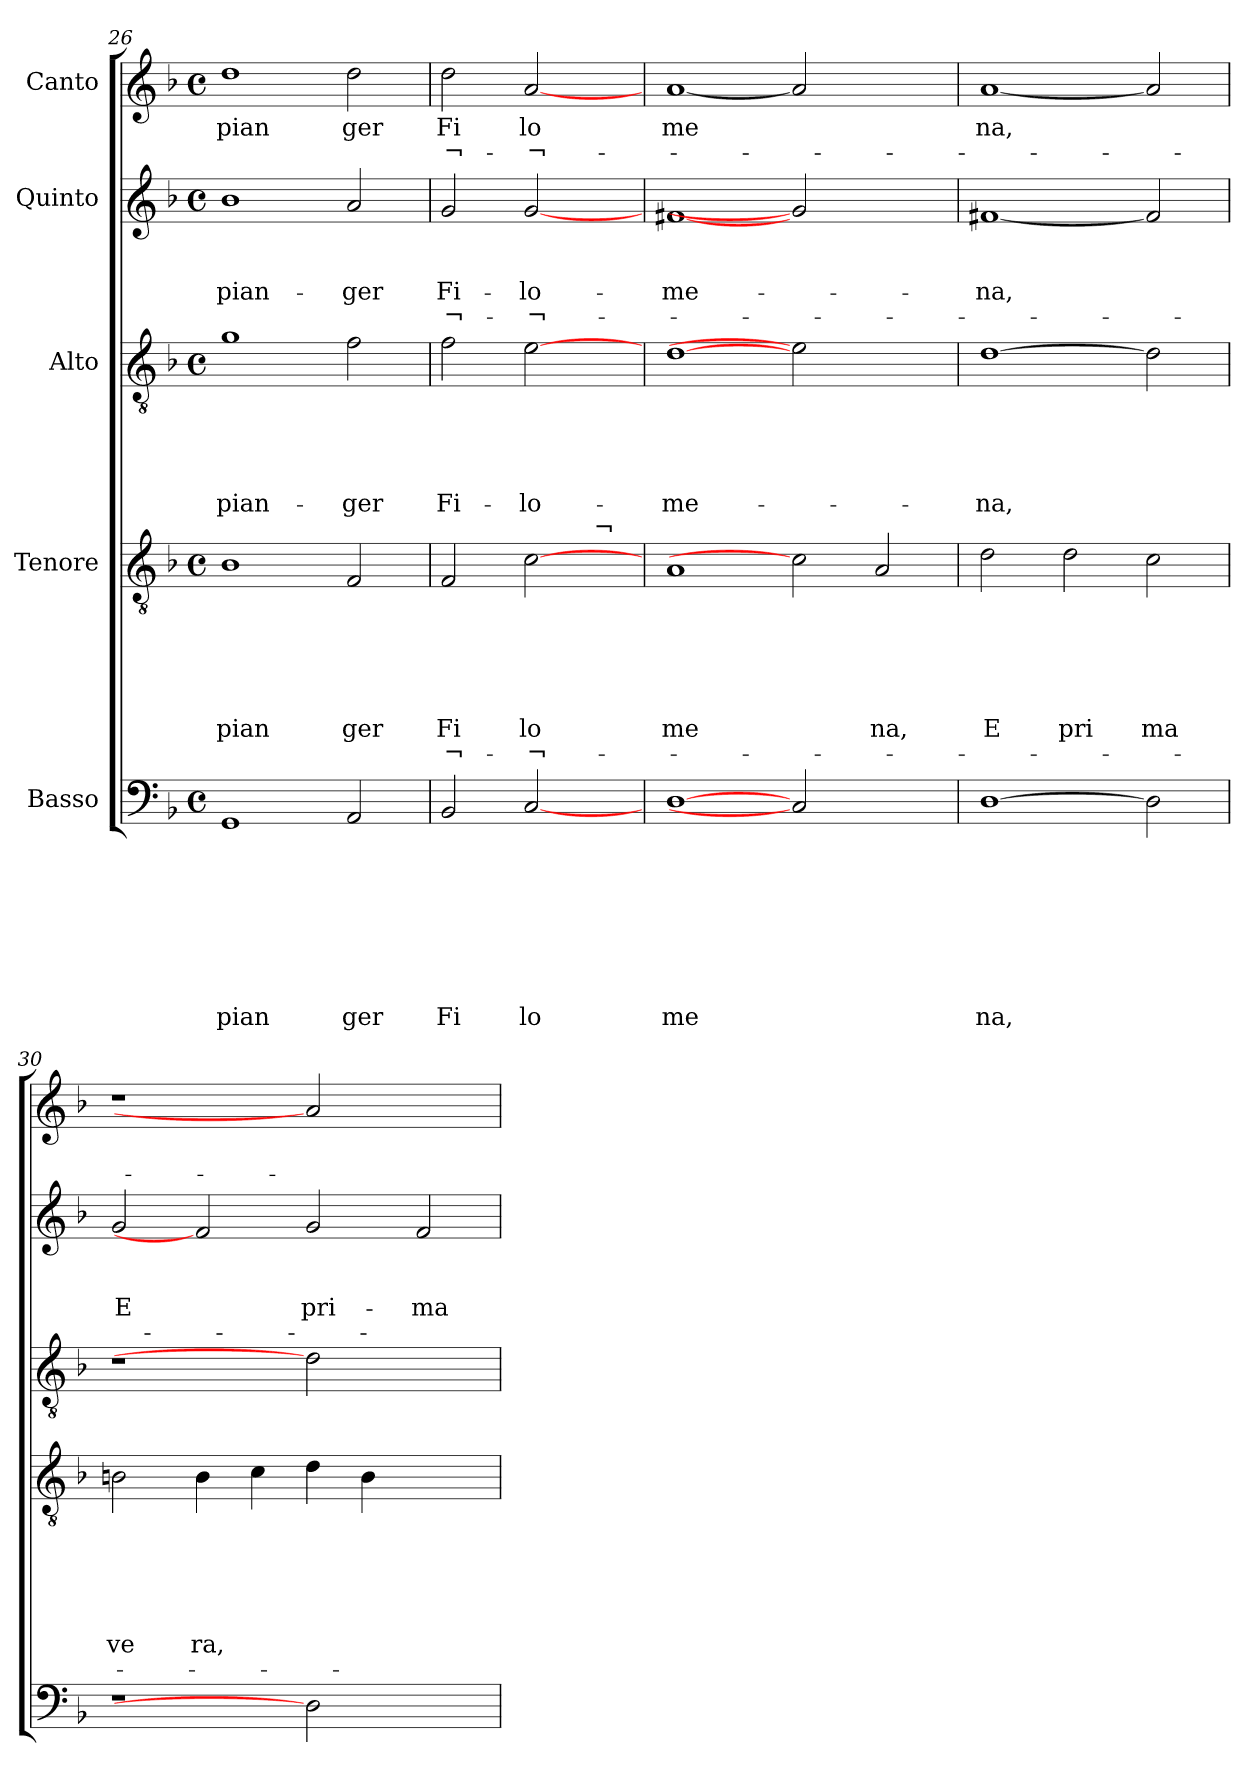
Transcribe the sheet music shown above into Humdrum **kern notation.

**kern	**text	**text	**text	**text	**text	**text	**text	**text	**kern	**text	**text	**text	**text	**text	**text	**text	**kern	**text	**text	**text	**text	**text	**kern	**text	**text	**text	**text	**kern	**text	**text
*part5	*part5	*part5	*part5	*part5	*part5	*part5	*part5	*part5	*part4	*part4	*part4	*part4	*part4	*part4	*part4	*part4	*part3	*part3	*part3	*part3	*part3	*part3	*part2	*part2	*part2	*part2	*part2	*part1	*part1	*part1
*staff5	*staff5	*staff5	*staff5	*staff5	*staff5	*staff5	*staff5	*staff5	*staff4	*staff4	*staff4	*staff4	*staff4	*staff4	*staff4	*staff4	*staff3	*staff3	*staff3	*staff3	*staff3	*staff3	*staff2	*staff2	*staff2	*staff2	*staff2	*staff1	*staff1	*staff1
*I"Basso	*	*	*	*	*	*	*	*	*I"Tenore	*	*	*	*	*	*	*	*I"Alto	*	*	*	*	*	*I"Quinto	*	*	*	*	*I"Canto	*	*
!!LO:PB:g=z
*clefF4	*	*	*	*	*	*	*	*	*clefGv2	*	*	*	*	*	*	*	*clefGv2	*	*	*	*	*	*clefG2	*	*	*	*	*clefG2	*	*
*k[b-]	*	*	*	*	*	*	*	*	*k[b-]	*	*	*	*	*	*	*	*k[b-]	*	*	*	*	*	*k[b-]	*	*	*	*	*k[b-]	*	*
*F:	*	*	*	*	*	*	*	*	*F:	*	*	*	*	*	*	*	*F:	*	*	*	*	*	*F:	*	*	*	*	*F:	*	*
*M4/4	*	*	*	*	*	*	*	*	*M4/4	*	*	*	*	*	*	*	*M4/4	*	*	*	*	*	*M4/4	*	*	*	*	*M4/4	*	*
*met(c)	*	*	*	*	*	*	*	*	*met(c)	*	*	*	*	*	*	*	*met(c)	*	*	*	*	*	*met(c)	*	*	*	*	*met(c)	*	*
=26	=26	=26	=26	=26	=26	=26	=26	=26	=26	=26	=26	=26	=26	=26	=26	=26	=26	=26	=26	=26	=26	=26	=26	=26	=26	=26	=26	=26	=26	=26
!	!	!	!	!	!	!	!	!LO:LY:b	!	!	!	!	!	!	!LO:LY:b	!	!	!	!	!	!	!LO:LY:b	!	!	!	!LO:LY:b	!	!	!LO:LY:b	!
1GG	.	.	.	.	.	.	.	pian	1B-	.	.	.	.	.	pian	.	1g	.	.	.	.	pian-	1b-	.	.	pian-	.	1dd	pian	.
!	!	!	!	!	!	!	!	!LO:LY:b	!	!	!	!	!	!	!LO:LY:b	!	!	!	!	!	!	!LO:LY:b	!	!	!	!LO:LY:b	!	!	!LO:LY:b	!
2AA/	.	.	.	.	.	.	.	ger	2F/	.	.	.	.	.	ger	.	2f\	.	.	.	.	-ger	2a/	.	.	-ger	.	2dd\	ger	.
=27	=27	=27	=27	=27	=27	=27	=27	=27	=27	=27	=27	=27	=27	=27	=27	=27	=27	=27	=27	=27	=27	=27	=27	=27	=27	=27	=27	=27	=27	=27
!	!	!	!	!	!	!	!	!	!LO:TX:a:t=¬	!	!	!	!	!	!	!	!	!	!	!	!	!	!	!	!	!	!	!	!	!
!	!	!	!	!	!	!	!	!LO:LY:b	!	!	!	!	!	!	!LO:LY:b	!LO:LY:b	!	!	!	!	!	!LO:LY:b	!	!	!	!LO:LY:b	!LO:LY:b	!	!LO:LY:b	!LO:LY:b
*	*	*	*	*	*	*	*	*	*^	*	*	*	*	*	*	*	*	*	*	*	*	*	*	*	*	*	*	*	*	*
2BB-/	.	.	.	.	.	.	.	Fi	2F/	2ryy	.	.	.	.	.	Fi	¬-	2f\	.	.	.	.	Fi-	2g/	.	.	Fi-	¬-	2dd\	Fi	-¬-
!	!	!	!	!	!	!	!	!LO:LY:b	!	!	!	!	!	!	!	!LO:LY:b	!LO:LY:b	!	!	!	!	!	!LO:LY:b	!	!	!	!LO:LY:b	!LO:LY:b	!	!LO:LY:b	!LO:LY:b
[2C	.	.	.	.	.	.	.	lo	[2c	4ryy	.	.	.	.	.	lo	-¬-	[2e	.	.	.	.	-lo-	[2g	.	.	-lo-	-¬-	[2a	lo	-¬-
.	.	.	.	.	.	.	.	.	.	32ryy	.	.	.	.	.	.	.	.	.	.	.	.	.	.	.	.	.	.	.	.	.
!	!	!	!	!	!	!	!	!	!	!LO:TX:a:t=¬	!	!	!	!	!	!	!	!	!	!	!	!	!	!	!	!	!	!	!	!	!
.	.	.	.	.	.	.	.	.	.	8..ryy	.	.	.	.	.	.	.	.	.	.	.	.	.	.	.	.	.	.	.	.	.
=28	=28	=28	=28	=28	=28	=28	=28	=28	=28	=28	=28	=28	=28	=28	=28	=28	=28	=28	=28	=28	=28	=28	=28	=28	=28	=28	=28	=28	=28	=28	=28
!	!	!	!	!	!	!	!	!LO:LY:b	!	!	!	!	!	!	!	!LO:LY:b	!	!	!	!	!	!	!LO:LY:b	!	!	!	!LO:LY:b	!	!	!LO:LY:b	!
*	*	*	*	*	*	*	*	*	*v	*v	*	*	*	*	*	*	*	*	*	*	*	*	*	*	*	*	*	*	*	*	*
[1D	.	.	.	.	.	.	.	me	1A	.	.	.	.	.	me	.	[1d	.	.	.	.	-me-	[1f#X	.	.	-me-	.	[1a	me	.
2C]	.	.	.	.	.	.	.	.	2c]	.	.	.	.	.	.	.	2e]	.	.	.	.	.	2g]	.	.	.	.	2a]	.	.
!	!	!	!	!	!	!	!	!	!	!	!	!	!	!	!LO:LY:b	!	!	!	!	!	!	!	!	!	!	!	!	!	!	!
2ryy	.	.	.	.	.	.	.	.	2A/	.	.	.	.	.	na,	.	2ryy	.	.	.	.	.	2ryy	.	.	.	.	2ryy	.	.
=29	=29	=29	=29	=29	=29	=29	=29	=29	=29	=29	=29	=29	=29	=29	=29	=29	=29	=29	=29	=29	=29	=29	=29	=29	=29	=29	=29	=29	=29	=29
!	!	!	!	!	!	!	!	!LO:LY:b	!	!	!	!	!	!	!LO:LY:b	!	!	!	!	!	!	!LO:LY:b	!	!	!	!LO:LY:b	!	!	!LO:LY:b	!
[1D	.	.	.	.	.	.	.	na,	2d\	.	.	.	.	.	E	.	[1d	.	.	.	.	-na,	[1f#X	.	.	-na,	.	[1a	na,	.
!	!	!	!	!	!	!	!	!	!	!	!	!	!	!	!LO:LY:b	!	!	!	!	!	!	!	!	!	!	!	!	!	!	!
.	.	.	.	.	.	.	.	.	2d\	.	.	.	.	.	pri	.	.	.	.	.	.	.	.	.	.	.	.	.	.	.
!	!	!	!	!	!	!	!	!	!	!	!	!	!	!	!LO:LY:b	!	!	!	!	!	!	!	!	!	!	!	!	!	!	!
2D]	.	.	.	.	.	.	.	.	2c\	.	.	.	.	.	ma	.	2d]	.	.	.	.	.	2f#]	.	.	.	.	2a]	.	.
=30	=30	=30	=30	=30	=30	=30	=30	=30	=30	=30	=30	=30	=30	=30	=30	=30	=30	=30	=30	=30	=30	=30	=30	=30	=30	=30	=30	=30	=30	=30
!LO:N:vis=1	!	!	!	!	!	!	!	!	!	!	!	!	!	!	!LO:LY:b	!	!LO:N:vis=1	!	!	!	!	!	!	!	!	!LO:LY:b	!	!LO:N:vis=1	!	!
1r	.	.	.	.	.	.	.	.	2Bn\	.	.	.	.	.	ve	.	1r	.	.	.	.	.	2g/	.	.	E	.	1r	.	.
!	!	!	!	!	!	!	!	!	!	!	!	!	!	!	!LO:LY:b	!	!	!	!	!	!	!	!	!	!	!	!	!	!	!
.	.	.	.	.	.	.	.	.	4B\	.	.	.	.	.	ra,	.	.	.	.	.	.	.	2f#]	.	.	.	.	.	.	.
.	.	.	.	.	.	.	.	.	4c\	.	.	.	.	.	.	.	.	.	.	.	.	.	.	.	.	.	.	.	.	.
!	!	!	!	!	!	!	!	!	!	!	!	!	!	!	!	!	!	!	!	!	!	!	!	!	!	!LO:LY:b	!	!	!	!
2D]	.	.	.	.	.	.	.	.	4d\	.	.	.	.	.	.	.	2d]	.	.	.	.	.	2g/	.	.	pri-	.	2a]	.	.
.	.	.	.	.	.	.	.	.	4B\	.	.	.	.	.	.	.	.	.	.	.	.	.	.	.	.	.	.	.	.	.
!	!	!	!	!	!	!	!	!	!	!	!	!	!	!	!	!	!	!	!	!	!	!	!	!	!	!LO:LY:b	!	!	!	!
2ryy	.	.	.	.	.	.	.	.	2ryy	.	.	.	.	.	.	.	2ryy	.	.	.	.	.	2f/	.	.	-ma-	.	2ryy	.	.
=	=	=	=	=	=	=	=	=	=	=	=	=	=	=	=	=	=	=	=	=	=	=	=	=	=	=	=	=	=	=
*-	*-	*-	*-	*-	*-	*-	*-	*-	*-	*-	*-	*-	*-	*-	*-	*-	*-	*-	*-	*-	*-	*-	*-	*-	*-	*-	*-	*-	*-	*-
